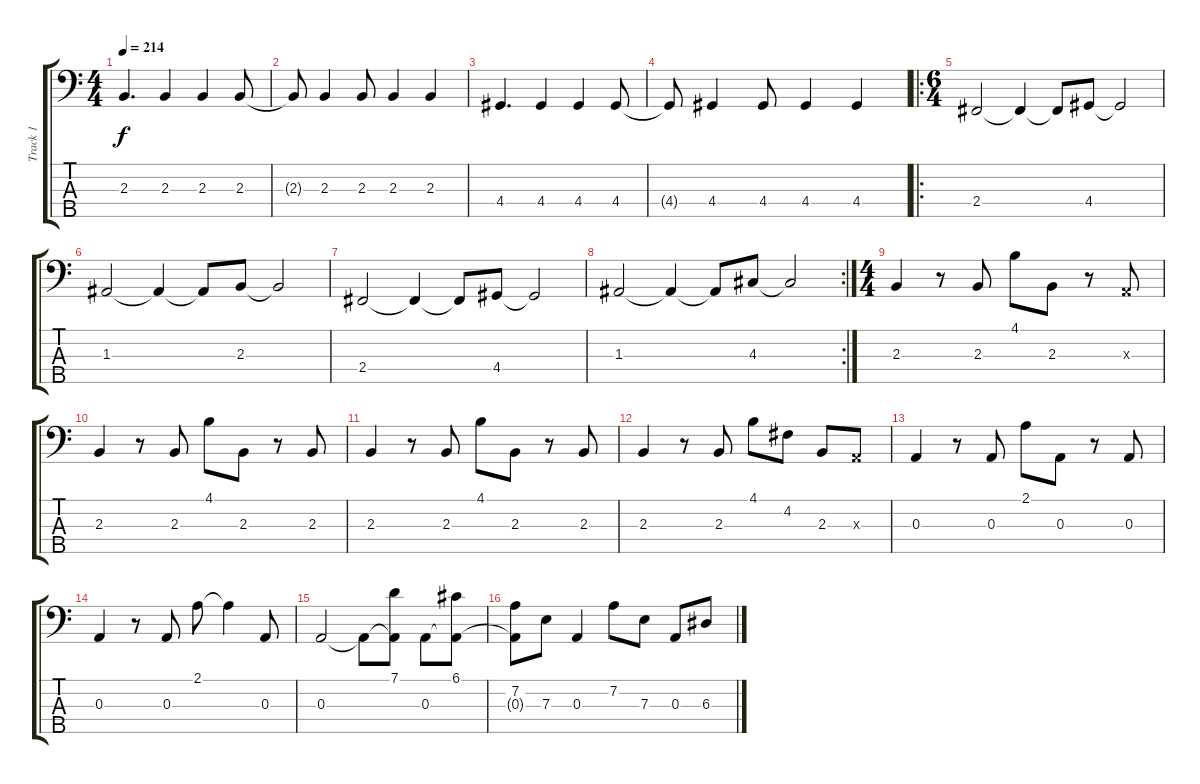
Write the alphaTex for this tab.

\track ("Track 1" "Track 1") {instrument electricbassfinger}
\staff {score tabs}
\tuning (G2 D2 A1 E1 B0) {hide}
\ts (4 4)
\tempo 214
\clef f4
\ks c
2.3.4{d dy f} 2.3.4 2.3.4 2.3.8 |
2.3{t}.8 2.3.4 2.3.8 2.3.4 2.3.4 |
4.4.4{d} 4.4.4 4.4.4 4.4.8 |
4.4{t}.8 4.4.4 4.4.8 4.4.4 4.4.4 |
\ro
\ts (6 4)
2.4.2 2.4{t}.4 2.4{t}.8 4.4.8 4.4{t}.2 |
1.3.2 1.3{t}.4 1.3{t}.8 2.3.8 2.3{t}.2 |
2.4.2 2.4{t}.4 2.4{t}.8 4.4.8 4.4{t}.2 |
\rc 2
1.3.2 1.3{t}.4 1.3{t}.8 4.3.8 4.3{t}.2 |
\ts (4 4)
2.3.4 r.8 2.3.8 4.1.8 2.3.8 r.8 0.3{x}.8 |
2.3.4 r.8 2.3.8 4.1.8 2.3.8 r.8 2.3.8 |
2.3.4 r.8 2.3.8 4.1.8 2.3.8 r.8 2.3.8 |
2.3.4 r.8 2.3.8 4.1.8 4.2.8 2.3.8 0.3{x}.8 |
0.3.4 r.8 0.3.8 2.1.8 0.3.8 r.8 0.3.8 |
0.3.4 r.8 0.3.8 2.1.8 2.1{t}.4 0.3.8 |
0.3.2 0.3{t}.8 (7.1 0.3{t}).8 0.3.8 (6.1 0.3{t}).8 |
(7.2 0.3{t}).8 7.3.8 0.3.4 7.2.8 7.3.8 0.3.8 6.3.8
